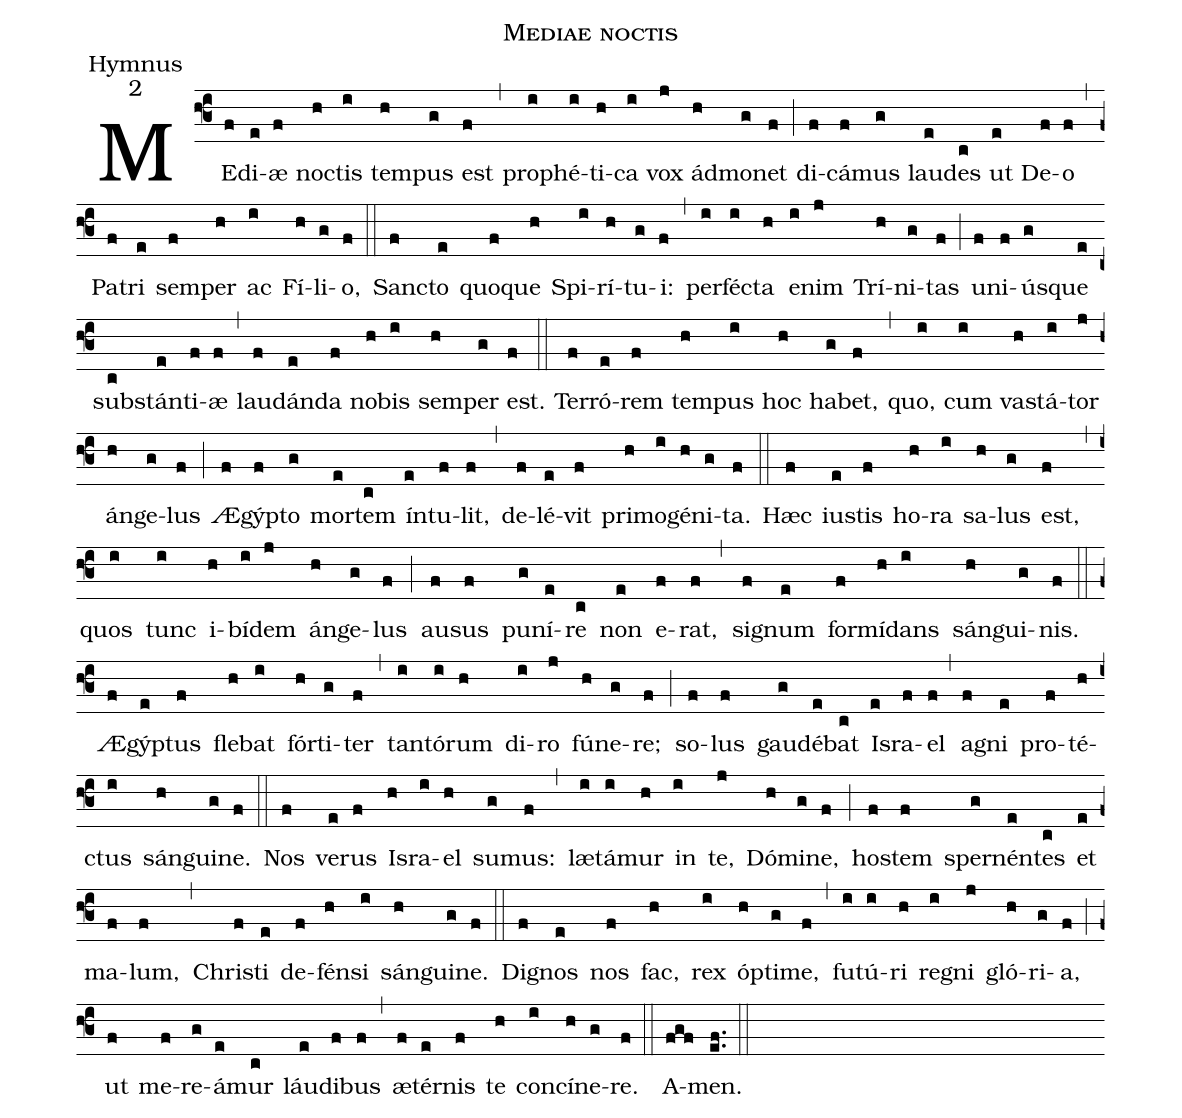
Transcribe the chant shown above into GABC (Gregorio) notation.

name:Mediae noctis;
office-part:Hymnus;
mode:2;
%%
(f3)
ME(f)di(e)æ(f) no(h)ctis(i) tem(h)pus(g) est(f) (,)
pro(i)phé(i)ti(h)ca(i) vox(j) ád(h)mo(g)net(f) (;)
di(f)cá(f)mus(g) lau(e)des(c) ut(e) De(f)o(f) (,)
Pa(f)tri(e) sem(f)per(h) ac(i) Fí(h)li(g)o,(f) (::)

San(f)cto(e) quo(f)que(h) Spi(i)rí(h)tu(g)i:(f) (,)
per(i)fé(i)cta(h) e(i)nim(j) Trí(h)ni(g)tas(f) (;)
u(f)ni(f)ús(g)que(e) subs(c)tán(e)ti(f)æ(f) (,)
lau(f)dán(e)da(f) no(h)bis(i) sem(h)per(g) est.(f) (::)

Ter(f)ró(e)rem(f) tem(h)pus(i) hoc(h) ha(g)bet,(f) (,)
quo,(i) cum(i) va(h)stá(i)tor(j) án(h)ge(g)lus(f) (;)
Æ(f)gýp(f)to(g) mor(e)tem(c) ín(e)tu(f)lit,(f) (,)
de(f)lé(e)vit(f) pri(h)mo(i)gé(h)ni(g)ta.(f) (::)

Hæc(f) iu(e)stis(f) ho(h)ra(i) sa(h)lus(g) est,(f) (,)
quos(i) tunc(i) i(h)bí(i)dem(j) án(h)ge(g)lus(f) (;)
au(f)sus(f) pu(g)ní(e)re(c) non(e) e(f)rat,(f) (,)
si(f)gnum(e) for(f)mí(h)dans(i) sán(h)gui(g)nis.(f) (::)

Æ(f)gýp(e)tus(f) fle(h)bat(i) fór(h)ti(g)ter(f) (,)
tan(i)tó(i)rum(h) di(i)ro(j) fú(h)ne(g)re;(f) (;)
so(f)lus(f) gau(g)dé(e)bat(c) Is(e)ra(f)el(f) (,)
a(f)gni(e) pro(f)té(h)ctus(i) sán(h)gui(g)ne.(f) (::)

Nos(f) ve(e)rus(f) Is(h)ra(i)el(h) su(g)mus:(f) (,)
læ(i)tá(i)mur(h) in(i) te,(j) Dó(h)mi(g)ne,(f) (;)
ho(f)stem(f) sper(g)nén(e)tes(c) et(e) ma(f)lum,(f) (,)
Chri(f)sti(e) de(f)fén(h)si(i) sán(h)gui(g)ne.(f) (::)

Di(f)gnos(e) nos(f) fac,(h) rex(i) óp(h)ti(g)me,(f) (,)
fu(i)tú(i)ri(h) re(i)gni(j) gló(h)ri(g)a,(f) (;)
ut(f) me(f)re(g)á(e)mur(c) láu(e)di(f)bus(f) (,)
æ(f)tér(e)nis(f) te(h) con(i)cí(h)ne(g)re.(f) (::)

A(fgf)men.(ef..) (::)
